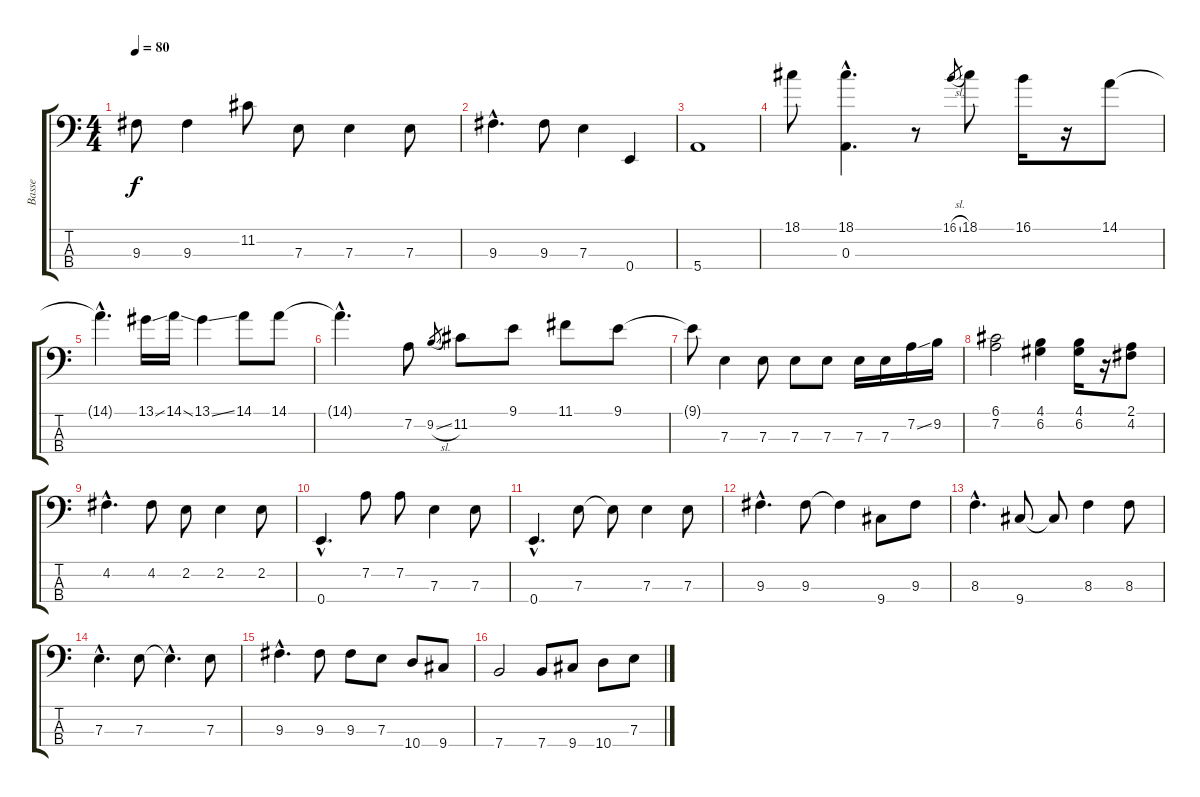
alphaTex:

\track ("Basse" "Basse") {instrument electricbassfinger}
\staff {score tabs}
\tuning (G2 D2 A1 E1) {hide}
\ts (4 4)
\tempo 80
\clef f4
\ks c
9.3{t}.8{dy f} 9.3.4 11.2.8 7.3.8 7.3.4 7.3.8 |
9.3{hac}.4{d} 9.3.8 7.3.4 0.4.4 |
5.4.1 |
18.1.8 (18.1{hac} 0.3{hac}).4{d} r.8 16.1{sl}.8{gr} 18.1.8 16.1.16 r.16 14.1.8 |
14.1{hac t}.4{d} 13.1{ss}.16 14.1{ss}.16 13.1{ss}.4 14.1.8 14.1.8 |
14.1{hac t}.4{d} 7.2.8 9.2{sl}.8{gr} 11.2.8 9.1.8 11.1.8 9.1.8 |
9.1{t}.8 7.3.4 7.3.8 7.3.8 7.3.8 7.3.16 7.3.16 7.2{ss}.16 9.2.16 |
(6.1 7.2).2 (4.1 6.2).4 (4.1 6.2).16 r.16 (2.1 4.2).8 |
4.2{hac}.4{d} 4.2.8 2.2.8 2.2.4 2.2.8 |
0.4{hac}.4{d} 7.2.8 7.2.8 7.3.4 7.3.8 |
0.4{hac}.4{d} 7.3.8 7.3{t}.8 7.3.4 7.3.8 |
9.3{hac}.4{d} 9.3.8 9.3{t}.4 9.4.8 9.3.8 |
8.3{hac}.4{d} 9.4.8 9.4{t}.8 8.3.4 8.3.8 |
7.3{hac}.4{d} 7.3.8 7.3{hac t}.4{d} 7.3.8 |
9.3{hac}.4{d} 9.3.8 9.3.8 7.3.8 10.4.8 9.4.8 |
7.4.2 7.4.8 9.4.8 10.4.8 7.3.8
